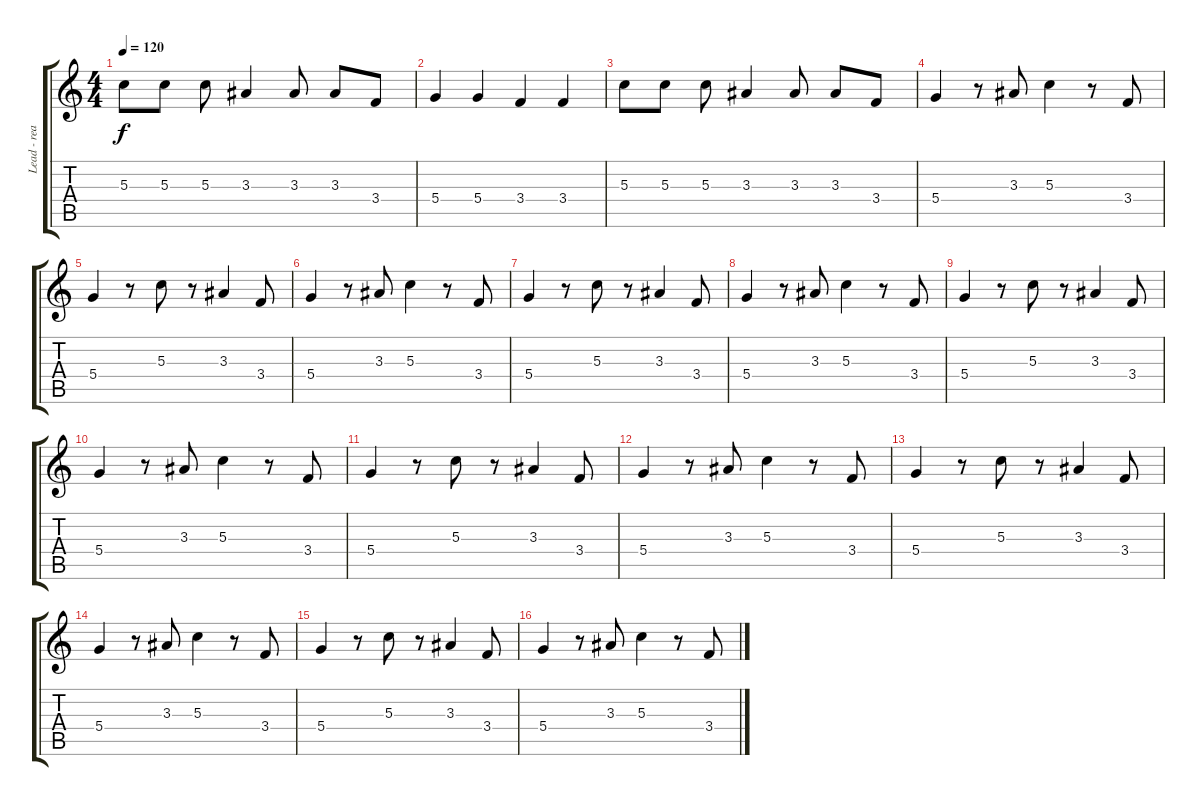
\track ("Lead - real notes (with octave pedal)" "Lead - rea") {instrument overdrivenguitar}
\staff {score tabs}
\tuning (E4 B3 G3 D3 A2 E2) {hide}
\ts (4 4)
\tempo 120
\clef g2
\ks c
5.3.8{dy f} 5.3.8 5.3.8 3.3.4 3.3.8 3.3.8 3.4.8 |
5.4.4 5.4.4 3.4.4 3.4.4 |
5.3.8 5.3.8 5.3.8 3.3.4 3.3.8 3.3.8 3.4.8 |
5.4.4 r.8 3.3.8 5.3.4 r.8 3.4.8 |
5.4.4 r.8 5.3.8 r.8 3.3.4 3.4.8 |
5.4.4 r.8 3.3.8 5.3.4 r.8 3.4.8 |
5.4.4 r.8 5.3.8 r.8 3.3.4 3.4.8 |
5.4.4 r.8 3.3.8 5.3.4 r.8 3.4.8 |
5.4.4 r.8 5.3.8 r.8 3.3.4 3.4.8 |
5.4.4 r.8 3.3.8 5.3.4 r.8 3.4.8 |
5.4.4 r.8 5.3.8 r.8 3.3.4 3.4.8 |
5.4.4 r.8 3.3.8 5.3.4 r.8 3.4.8 |
5.4.4 r.8 5.3.8 r.8 3.3.4 3.4.8 |
5.4.4 r.8 3.3.8 5.3.4 r.8 3.4.8 |
5.4.4 r.8 5.3.8 r.8 3.3.4 3.4.8 |
5.4.4 r.8 3.3.8 5.3.4 r.8 3.4.8
